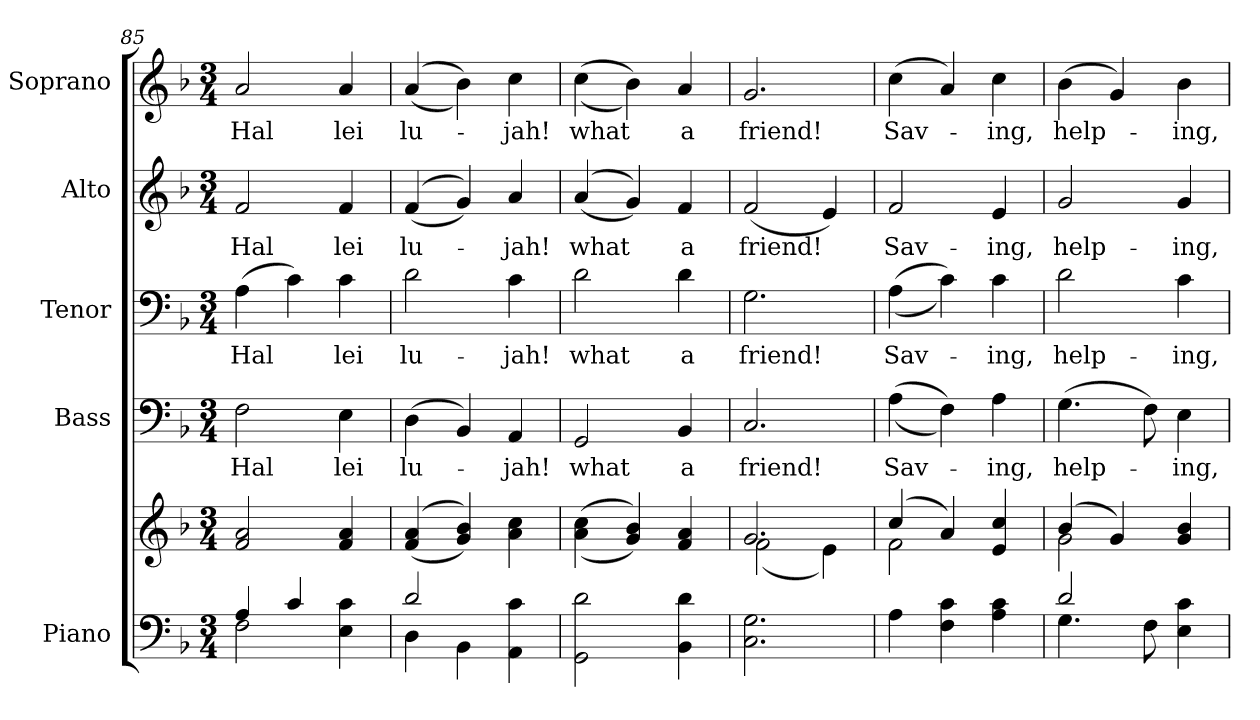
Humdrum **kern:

**kern	**kern	**kern	**text	**kern	**text	**kern	**text	**kern	**text
*part5	*part5	*part4	*part4	*part3	*part3	*part2	*part2	*part1	*part1
*staff6	*staff5	*staff4	*staff4	*staff3	*staff3	*staff2	*staff2	*staff1	*staff1
*I"Piano	*	*I"Bass	*	*I"Tenor	*	*I"Alto	*	*I"Soprano	*
*I'Pno.	*	*I'B.	*	*I'T.	*	*I'A.	*	*I'S.	*
!!LO:PB:g=z
*clefF4	*clefG2	*clefF4	*	*clefF4	*	*clefG2	*	*clefG2	*
*k[b-]	*k[b-]	*k[b-]	*	*k[b-]	*	*k[b-]	*	*k[b-]	*
*F:	*F:	*F:	*	*F:	*	*F:	*	*F:	*
*M3/4	*M3/4	*M3/4	*	*M3/4	*	*M3/4	*	*M3/4	*
=85	=85	=85	=85	=85	=85	=85	=85	=85	=85
*^	*	*	*	*	*	*	*	*	*
!	!	!	!	!LO:LY:b:color=#000000	!	!	!	!	!	!
!	!	!	!	!	!	!LO:LY:b:color=#000000	!	!	!	!
!	!	!	!	!	!	!	!	!LO:LY:b:color=#000000	!	!
!	!	!	!	!	!	!	!	!	!	!LO:LY:b:color=#000000
4Ai/	2Fi\	2fi/ 2ai	2Fi\	Hal	(4Ai\	Hal	2fi/	Hal	2ai/	Hal
4ci/	.	.	.	.	4ci\)	.	.	.	.	.
!	!	!	!	!LO:LY:b:color=#000000	!	!	!	!	!	!
!	!	!	!	!	!	!LO:LY:b:color=#000000	!	!	!	!
!	!	!	!	!	!	!	!	!LO:LY:b:color=#000000	!	!
!	!	!	!	!	!	!	!	!	!	!LO:LY:b:color=#000000
4Ei\ 4ci	4ryy	4fi/ 4ai	4Ei\	lei	4ci\	lei	4fi/	lei	4ai/	lei
=86	=86	=86	=86	=86	=86	=86	=86	=86	=86	=86
!	!	!	!	!LO:LY:b:color=#000000	!	!	!	!	!	!
!	!	!	!	!	!	!LO:LY:b:color=#000000	!	!	!	!
!	!	!	!	!	!	!	!	!LO:LY:b:color=#000000	!	!
!	!	!	!	!	!	!	!	!	!	!LO:LY:b:color=#000000
2di/	4Di\	((4fi/ 4ai	(4Di\	lu-	2di\	lu-	((4fi/	lu-	((4ai/	lu-
.	4BB-i\	4gi/ 4b-i))	4BB-i/)	.	.	.	4gi/))	.	4b-i\))	.
!	!	!	!	!LO:LY:b:color=#000000	!	!	!	!	!	!
!	!	!	!	!	!	!LO:LY:b:color=#000000	!	!	!	!
!	!	!	!	!	!	!	!	!LO:LY:b:color=#000000	!	!
!	!	!	!	!	!	!	!	!	!	!LO:LY:b:color=#000000
4AAi\ 4ci	4ryy	4ai\ 4cci	4AAi/	-jah!	4ci\	-jah!	4ai/	-jah!	4cci\	-jah!
*v	*v	*	*	*	*	*	*	*	*	*
=87	=87	=87	=87	=87	=87	=87	=87	=87	=87
*^	*	*	*	*	*	*	*	*	*
!	!	!	!	!LO:LY:b:color=#000000	!	!	!	!	!	!
*v	*v	*	*	*	*	*	*	*	*	*
*^	*	*	*	*	*	*	*	*	*
!	!	!	!	!	!	!LO:LY:b:color=#000000	!	!	!	!
*v	*v	*	*	*	*	*	*	*	*	*
*^	*	*	*	*	*	*	*	*	*
!	!	!	!	!	!	!	!	!LO:LY:b:color=#000000	!	!
*v	*v	*	*	*	*	*	*	*	*	*
*^	*	*	*	*	*	*	*	*	*
!	!	!	!	!	!	!	!	!	!	!LO:LY:b:color=#000000
*v	*v	*	*	*	*	*	*	*	*	*
2GGi\ 2di	((4ai\ 4cci	2GGi/	what	2di\	what	((4ai/	what	((4cci\	what
.	4gi/ 4b-i))	.	.	.	.	4gi/))	.	4b-i\))	.
!	!	!	!LO:LY:b:color=#000000	!	!	!	!	!	!
!	!	!	!	!	!LO:LY:b:color=#000000	!	!	!	!
!	!	!	!	!	!	!	!LO:LY:b:color=#000000	!	!
!	!	!	!	!	!	!	!	!	!LO:LY:b:color=#000000
4BB-i\ 4di	4fi/ 4ai	4BB-i/	a	4di\	a	4fi/	a	4ai/	a
=88	=88	=88	=88	=88	=88	=88	=88	=88	=88
*	*^	*	*	*	*	*	*	*	*
!	!	!	!	!LO:LY:b:color=#000000	!	!	!	!	!	!
!	!	!	!	!	!	!LO:LY:b:color=#000000	!	!	!	!
!	!	!	!	!	!	!	!	!LO:LY:b:color=#000000	!	!
!	!	!	!	!	!	!	!	!	!	!LO:LY:b:color=#000000
2.Ci\ 2.Gi	2.gi/	(2fi\	2.Ci/	friend!	2.Gi\	friend!	(2fi/	friend!	2.gi/	friend!
.	.	4ei\)	.	.	.	.	4ei/)	.	.	.
!!LO:PB:g=z
=89	=89	=89	=89	=89	=89	=89	=89	=89	=89	=89
!	!	!	!	!LO:LY:b:color=#000000	!	!	!	!	!	!
!	!	!	!	!	!	!LO:LY:b:color=#000000	!	!	!	!
!	!	!	!	!	!	!	!	!LO:LY:b:color=#000000	!	!
!	!	!	!	!	!	!	!	!	!	!LO:LY:b:color=#000000
4Ai\	(4cci/	2fi\	((4Ai\	Sav-	((4Ai\	Sav-	2fi/	Sav-	(4cci\	Sav-
4Fi\ 4ci	4ai/)	.	4Fi\))	.	4ci\))	.	.	.	4ai/)	.
!	!	!	!	!LO:LY:b:color=#000000	!	!	!	!	!	!
!	!	!	!	!	!	!LO:LY:b:color=#000000	!	!	!	!
!	!	!	!	!	!	!	!	!LO:LY:b:color=#000000	!	!
!	!	!	!	!	!	!	!	!	!	!LO:LY:b:color=#000000
4Ai\ 4ci	4ei/ 4cci	4ryy	4Ai\	-ing,	4ci\	-ing,	4ei/	-ing,	4cci\	-ing,
=90	=90	=90	=90	=90	=90	=90	=90	=90	=90	=90
*^	*	*	*	*	*	*	*	*	*	*
!	!	!	!	!	!LO:LY:b:color=#000000	!	!	!	!	!	!
!	!	!	!	!	!	!	!LO:LY:b:color=#000000	!	!	!	!
!	!	!	!	!	!	!	!	!	!LO:LY:b:color=#000000	!	!
!	!	!	!	!	!	!	!	!	!	!	!LO:LY:b:color=#000000
2di/	4.Gi\	(4b-i/	2gi\	(4.Gi\	help-	2di\	help-	2gi/	help-	(4b-i\	help-
.	.	4gi/)	.	.	.	.	.	.	.	4gi/)	.
.	8Fi\	.	.	8Fi\)	.	.	.	.	.	.	.
!	!	!	!	!	!LO:LY:b:color=#000000	!	!	!	!	!	!
!	!	!	!	!	!	!	!LO:LY:b:color=#000000	!	!	!	!
!	!	!	!	!	!	!	!	!	!LO:LY:b:color=#000000	!	!
!	!	!	!	!	!	!	!	!	!	!	!LO:LY:b:color=#000000
4Ei\ 4ci	4ryy	4gi/ 4b-i	4ryy	4Ei\	-ing,	4ci\	-ing,	4gi/	-ing,	4b-i\	-ing,
*v	*v	*	*	*	*	*	*	*	*	*	*
*	*v	*v	*	*	*	*	*	*	*	*
=	=	=	=	=	=	=	=	=	=
*-	*-	*-	*-	*-	*-	*-	*-	*-	*-
